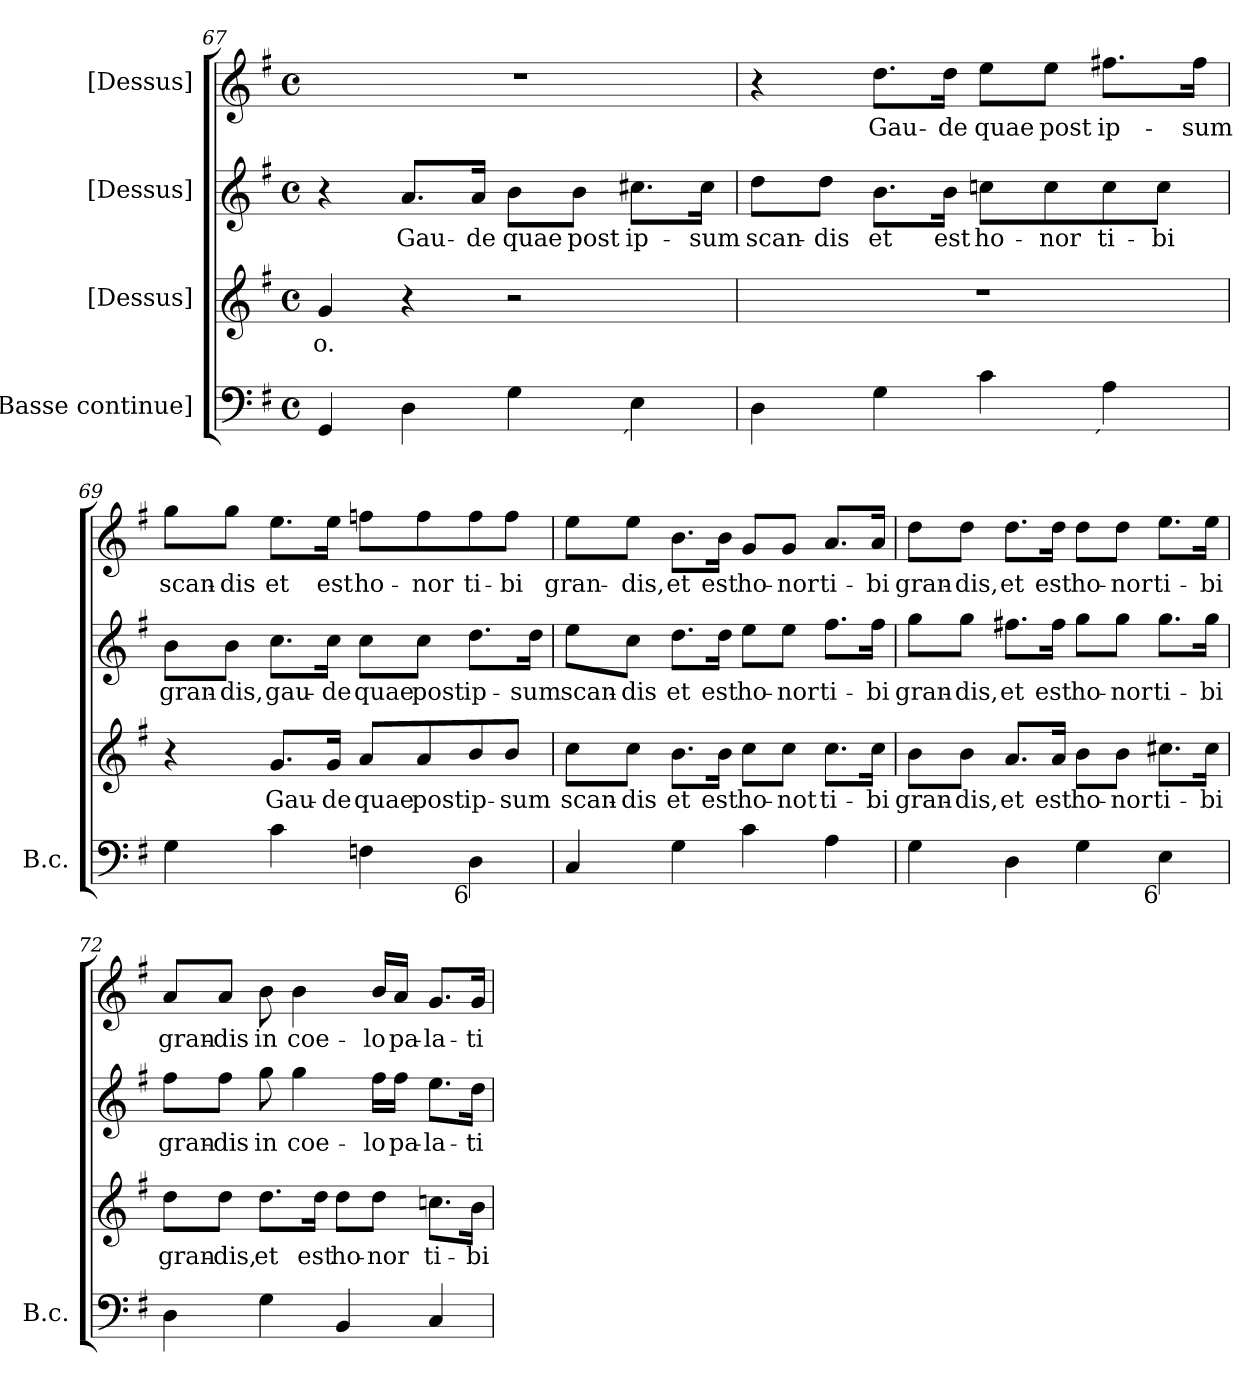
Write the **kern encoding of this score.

**kern	**kern	**text	**kern	**text	**kern	**text
*part4	*part3	*part3	*part2	*part2	*part1	*part1
*staff4	*staff3	*staff3	*staff2	*staff2	*staff1	*staff1
*I"[Basse continue]	*I"[Dessus]	*	*I"[Dessus]	*	*I"[Dessus]	*
*I'B.c.	*	*	*	*	*	*
*clefF4	*clefG2	*	*clefG2	*	*clefG2	*
*k[f#]	*k[f#]	*	*k[f#]	*	*k[f#]	*
*G:	*G:	*	*G:	*	*G:	*
*M4/4	*M4/4	*	*M4/4	*	*M4/4	*
*met(c)	*met(c)	*	*met(c)	*	*met(c)	*
=67	=67	=67	=67	=67	=67	=67
!	!	!LO:LY:b:color=#000000	!	!	!	!
4GGi/	4gi/	-o.	4r	.	1r	.
!	!	!	!	!LO:LY:b:color=#000000	!	!
4Di\	4r	.	8.ai/L	Gau-	.	.
!	!	!	!	!LO:LY:b:color=#000000	!	!
.	.	.	16ai/Jk	-de	.	.
!	!	!	!	!LO:LY:b:color=#000000	!	!
4Gi\	2r	.	8bi\L	quae	.	.
!	!	!	!	!LO:LY:b:color=#000000	!	!
.	.	.	8bi\J	post	.	.
!LO:TX:b:rj:t=´	!	!	!	!	!	!
!	!	!	!	!LO:LY:b:color=#000000	!	!
4Ei\	.	.	8.cc#Xi\L	ip-	.	.
!	!	!	!	!LO:LY:b:color=#000000	!	!
.	.	.	16cc#i\Jk	-sum	.	.
!!LO:LB:g=z
=68	=68	=68	=68	=68	=68	=68
!	!	!	!	!LO:LY:b:color=#000000	!	!
4Di\	1r	.	8ddi\L	scan-	4r	.
!	!	!	!	!LO:LY:b:color=#000000	!	!
.	.	.	8ddi\J	-dis	.	.
!	!	!	!	!LO:LY:b:color=#000000	!	!
!	!	!	!	!	!	!LO:LY:b:color=#000000
4Gi\	.	.	8.bi\L	et	8.ddi\L	Gau-
!	!	!	!	!LO:LY:b:color=#000000	!	!
!	!	!	!	!	!	!LO:LY:b:color=#000000
.	.	.	16bi\Jk	est	16ddi\Jk	-de
!	!	!	!	!LO:LY:b:color=#000000	!	!
!	!	!	!	!	!	!LO:LY:b:color=#000000
4ci\	.	.	8ccni\L	ho-	8eei\L	quae
!	!	!	!	!LO:LY:b:color=#000000	!	!
!	!	!	!	!	!	!LO:LY:b:color=#000000
.	.	.	8cci\	-nor	8eei\J	post
!	!	!	!	!LO:LY:b:color=#000000	!	!
!LO:TX:b:rj:t=´	!	!	!	!	!	!
!	!	!	!	!	!	!LO:LY:b:color=#000000
4Ai\	.	.	8cci\	ti-	8.ff#Xi\L	ip-
!	!	!	!	!LO:LY:b:color=#000000	!	!
.	.	.	8cci\J	-bi	.	.
!	!	!	!	!	!	!LO:LY:b:color=#000000
.	.	.	.	.	16ff#i\Jk	-sum
=69	=69	=69	=69	=69	=69	=69
!	!	!	!	!LO:LY:b:color=#000000	!	!
!	!	!	!	!	!	!LO:LY:b:color=#000000
4Gi\	4r	.	8bi\L	gran-	8ggi\L	scan-
!	!	!	!	!LO:LY:b:color=#000000	!	!
!	!	!	!	!	!	!LO:LY:b:color=#000000
.	.	.	8bi\J	-dis,	8ggi\J	-dis
!	!	!LO:LY:b:color=#000000	!	!	!	!
!	!	!	!	!LO:LY:b:color=#000000	!	!
!	!	!	!	!	!	!LO:LY:b:color=#000000
4ci\	8.gi/L	Gau-	8.cci\L	gau-	8.eei\L	et
!	!	!LO:LY:b:color=#000000	!	!	!	!
!	!	!	!	!LO:LY:b:color=#000000	!	!
!	!	!	!	!	!	!LO:LY:b:color=#000000
.	16gi/Jk	-de	16cci\Jk	-de	16eei\Jk	est
!	!	!LO:LY:b:color=#000000	!	!	!	!
!	!	!	!	!LO:LY:b:color=#000000	!	!
!	!	!	!	!	!	!LO:LY:b:color=#000000
4Fni\	8ai/L	quae	8cci\L	quae	8ffni\L	ho-
!	!	!LO:LY:b:color=#000000	!	!	!	!
!	!	!	!	!LO:LY:b:color=#000000	!	!
!	!	!	!	!	!	!LO:LY:b:color=#000000
.	8ai/	post	8cci\J	post	8ffi\	-nor
!	!	!LO:LY:b:color=#000000	!	!	!	!
!	!	!	!	!LO:LY:b:color=#000000	!	!
!LO:TX:b:rj:t=6	!	!	!	!	!	!
!	!	!	!	!	!	!LO:LY:b:color=#000000
4Di\	8bi/	ip-	8.ddi\L	ip-	8ffi\	ti-
!	!	!LO:LY:b:color=#000000	!	!	!	!
!	!	!	!	!	!	!LO:LY:b:color=#000000
.	8bi/J	-sum	.	.	8ffi\J	-bi
!	!	!	!	!LO:LY:b:color=#000000	!	!
.	.	.	16ddi\Jk	-sum	.	.
=70	=70	=70	=70	=70	=70	=70
!	!	!LO:LY:b:color=#000000	!	!	!	!
!	!	!	!	!LO:LY:b:color=#000000	!	!
!	!	!	!	!	!	!LO:LY:b:color=#000000
4Ci/	8cci\L	scan-	8eei\L	scan-	8eei\L	gran-
!	!	!LO:LY:b:color=#000000	!	!	!	!
!	!	!	!	!LO:LY:b:color=#000000	!	!
!	!	!	!	!	!	!LO:LY:b:color=#000000
.	8cci\J	-dis	8cci\J	-dis	8eei\J	-dis,
!	!	!LO:LY:b:color=#000000	!	!	!	!
!	!	!	!	!LO:LY:b:color=#000000	!	!
!	!	!	!	!	!	!LO:LY:b:color=#000000
4Gi\	8.bi\L	et	8.ddi\L	et	8.bi\L	et
!	!	!LO:LY:b:color=#000000	!	!	!	!
!	!	!	!	!LO:LY:b:color=#000000	!	!
!	!	!	!	!	!	!LO:LY:b:color=#000000
.	16bi\Jk	est	16ddi\Jk	est	16bi\Jk	est
!	!	!LO:LY:b:color=#000000	!	!	!	!
!	!	!	!	!LO:LY:b:color=#000000	!	!
!	!	!	!	!	!	!LO:LY:b:color=#000000
4ci\	8cci\L	ho-	8eei\L	ho-	8gi/L	ho-
!	!	!LO:LY:b:color=#000000	!	!	!	!
!	!	!	!	!LO:LY:b:color=#000000	!	!
!	!	!	!	!	!	!LO:LY:b:color=#000000
.	8cci\J	-not	8eei\J	-nor	8gi/J	-nor
!	!	!LO:LY:b:color=#000000	!	!	!	!
!	!	!	!	!LO:LY:b:color=#000000	!	!
!	!	!	!	!	!	!LO:LY:b:color=#000000
4Ai\	8.cci\L	ti-	8.ff#i\L	ti-	8.ai/L	ti-
!	!	!LO:LY:b:color=#000000	!	!	!	!
!	!	!	!	!LO:LY:b:color=#000000	!	!
!	!	!	!	!	!	!LO:LY:b:color=#000000
.	16cci\Jk	-bi	16ff#i\Jk	-bi	16ai/Jk	-bi
!!LO:PB:g=z
=71	=71	=71	=71	=71	=71	=71
!	!	!LO:LY:b:color=#000000	!	!	!	!
!	!	!	!	!LO:LY:b:color=#000000	!	!
!	!	!	!	!	!	!LO:LY:b:color=#000000
4Gi\	8bi\L	gran-	8ggi\L	gran-	8ddi\L	gran-
!	!	!LO:LY:b:color=#000000	!	!	!	!
!	!	!	!	!LO:LY:b:color=#000000	!	!
!	!	!	!	!	!	!LO:LY:b:color=#000000
.	8bi\J	-dis,	8ggi\J	-dis,	8ddi\J	-dis,
!	!	!LO:LY:b:color=#000000	!	!	!	!
!	!	!	!	!LO:LY:b:color=#000000	!	!
!	!	!	!	!	!	!LO:LY:b:color=#000000
4Di\	8.ai/L	et	8.ff#Xi\L	et	8.ddi\L	et
!	!	!LO:LY:b:color=#000000	!	!	!	!
!	!	!	!	!LO:LY:b:color=#000000	!	!
!	!	!	!	!	!	!LO:LY:b:color=#000000
.	16ai/Jk	est	16ff#i\Jk	est	16ddi\Jk	est
!	!	!LO:LY:b:color=#000000	!	!	!	!
!	!	!	!	!LO:LY:b:color=#000000	!	!
!	!	!	!	!	!	!LO:LY:b:color=#000000
4Gi\	8bi\L	ho-	8ggi\L	ho-	8ddi\L	ho-
!	!	!LO:LY:b:color=#000000	!	!	!	!
!	!	!	!	!LO:LY:b:color=#000000	!	!
!	!	!	!	!	!	!LO:LY:b:color=#000000
.	8bi\J	-nor	8ggi\J	-nor	8ddi\J	-nor
!	!	!LO:LY:b:color=#000000	!	!	!	!
!	!	!	!	!LO:LY:b:color=#000000	!	!
!LO:TX:b:rj:t=6	!	!	!	!	!	!
!	!	!	!	!	!	!LO:LY:b:color=#000000
4Ei\	8.cc#Xi\L	ti-	8.ggi\L	ti-	8.eei\L	ti-
!	!	!LO:LY:b:color=#000000	!	!	!	!
!	!	!	!	!LO:LY:b:color=#000000	!	!
!	!	!	!	!	!	!LO:LY:b:color=#000000
.	16cc#i\Jk	-bi	16ggi\Jk	-bi	16eei\Jk	-bi
=72	=72	=72	=72	=72	=72	=72
!	!	!LO:LY:b:color=#000000	!	!	!	!
!	!	!	!	!LO:LY:b:color=#000000	!	!
!	!	!	!	!	!	!LO:LY:b:color=#000000
4Di\	8ddi\L	gran-	8ff#i\L	gran-	8ai/L	gran-
!	!	!LO:LY:b:color=#000000	!	!	!	!
!	!	!	!	!LO:LY:b:color=#000000	!	!
!	!	!	!	!	!	!LO:LY:b:color=#000000
.	8ddi\J	-dis,	8ff#i\J	-dis	8ai/J	-dis
!	!	!LO:LY:b:color=#000000	!	!	!	!
!	!	!	!	!LO:LY:b:color=#000000	!	!
!	!	!	!	!	!	!LO:LY:b:color=#000000
4Gi\	8.ddi\L	et	8ggi\	in	8bi\	in
!	!	!	!	!LO:LY:b:color=#000000	!	!
!	!	!	!	!	!	!LO:LY:b:color=#000000
.	.	.	4ggi\	coe-	4bi\	coe-
!	!	!LO:LY:b:color=#000000	!	!	!	!
.	16ddi\Jk	est	.	.	.	.
!	!	!LO:LY:b:color=#000000	!	!	!	!
4BBi/	8ddi\L	ho-	.	.	.	.
!	!	!LO:LY:b:color=#000000	!	!	!	!
!	!	!	!	!LO:LY:b:color=#000000	!	!
!	!	!	!	!	!	!LO:LY:b:color=#000000
.	8ddi\J	-nor	16ff#i\LL	-lo	16bi/LL	-lo
!	!	!	!	!LO:LY:b:color=#000000	!	!
!	!	!	!	!	!	!LO:LY:b:color=#000000
.	.	.	16ff#i\JJ	pa-	16ai/JJ	pa-
!	!	!LO:LY:b:color=#000000	!	!	!	!
!	!	!	!	!LO:LY:b:color=#000000	!	!
!	!	!	!	!	!	!LO:LY:b:color=#000000
4Ci/	8.ccni\L	ti-	8.eei\L	-la-	8.gi/L	-la-
!	!	!LO:LY:b:color=#000000	!	!	!	!
!	!	!	!	!LO:LY:b:color=#000000	!	!
!	!	!	!	!	!	!LO:LY:b:color=#000000
.	16bi\Jk	-bi	16ddi\Jk	-ti-	16gi/Jk	-ti-
=	=	=	=	=	=	=
*-	*-	*-	*-	*-	*-	*-
